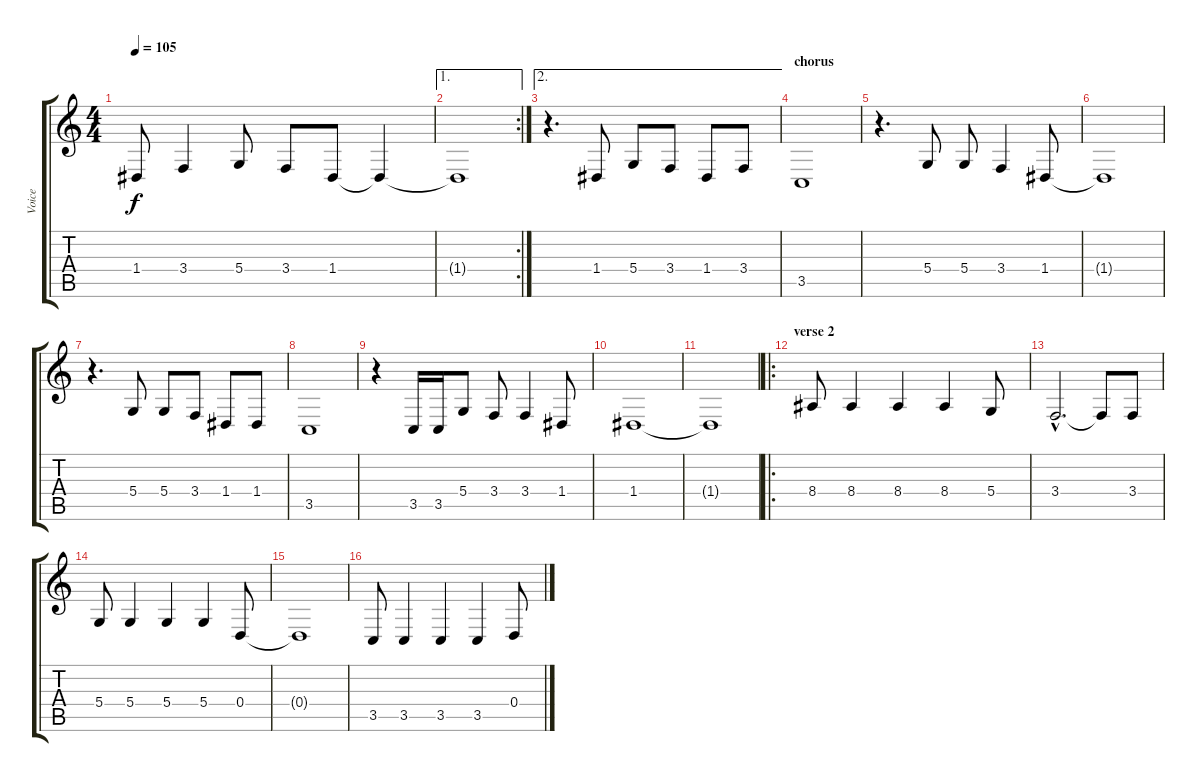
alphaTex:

\track ("Voice" "Voice") {instrument clarinet}
\staff {score tabs}
\tuning (E4 B3 G3 D3 A2 E2) {hide}
\ts (4 4)
\tempo 105
\clef g2
\ks c
1.4.8{dy f} 3.4.4 5.4.8 3.4.8 1.4.8 1.4{t}.4 |
\ae 1
\rc 2
1.4{t}.1 |
\ae 2
r.4{d} 1.4.8 5.4.8 3.4.8 1.4.8 3.4.8 |
\section ("" "chorus")
3.5.1 |
r.4{d} 5.4.8 5.4.8 3.4.4 1.4.8 |
1.4{t}.1 |
r.4{d} 5.4.8 5.4.8 3.4.8 1.4.8 1.4.8 |
3.5.1 |
r.4 3.5.16 3.5.16 5.4.8 3.4.8 3.4.4 1.4.8 |
1.4.1 |
1.4{t}.1 |
\ro
\section ("" "verse 2")
8.4.8 8.4.4 8.4.4 8.4.4 5.4.8 |
3.4{hac}.2{d} 3.4{t}.8 3.4.8 |
5.4.8 5.4.4 5.4.4 5.4.4 0.4.8 |
0.4{t}.1 |
3.5.8 3.5.4 3.5.4 3.5.4 0.4.8
